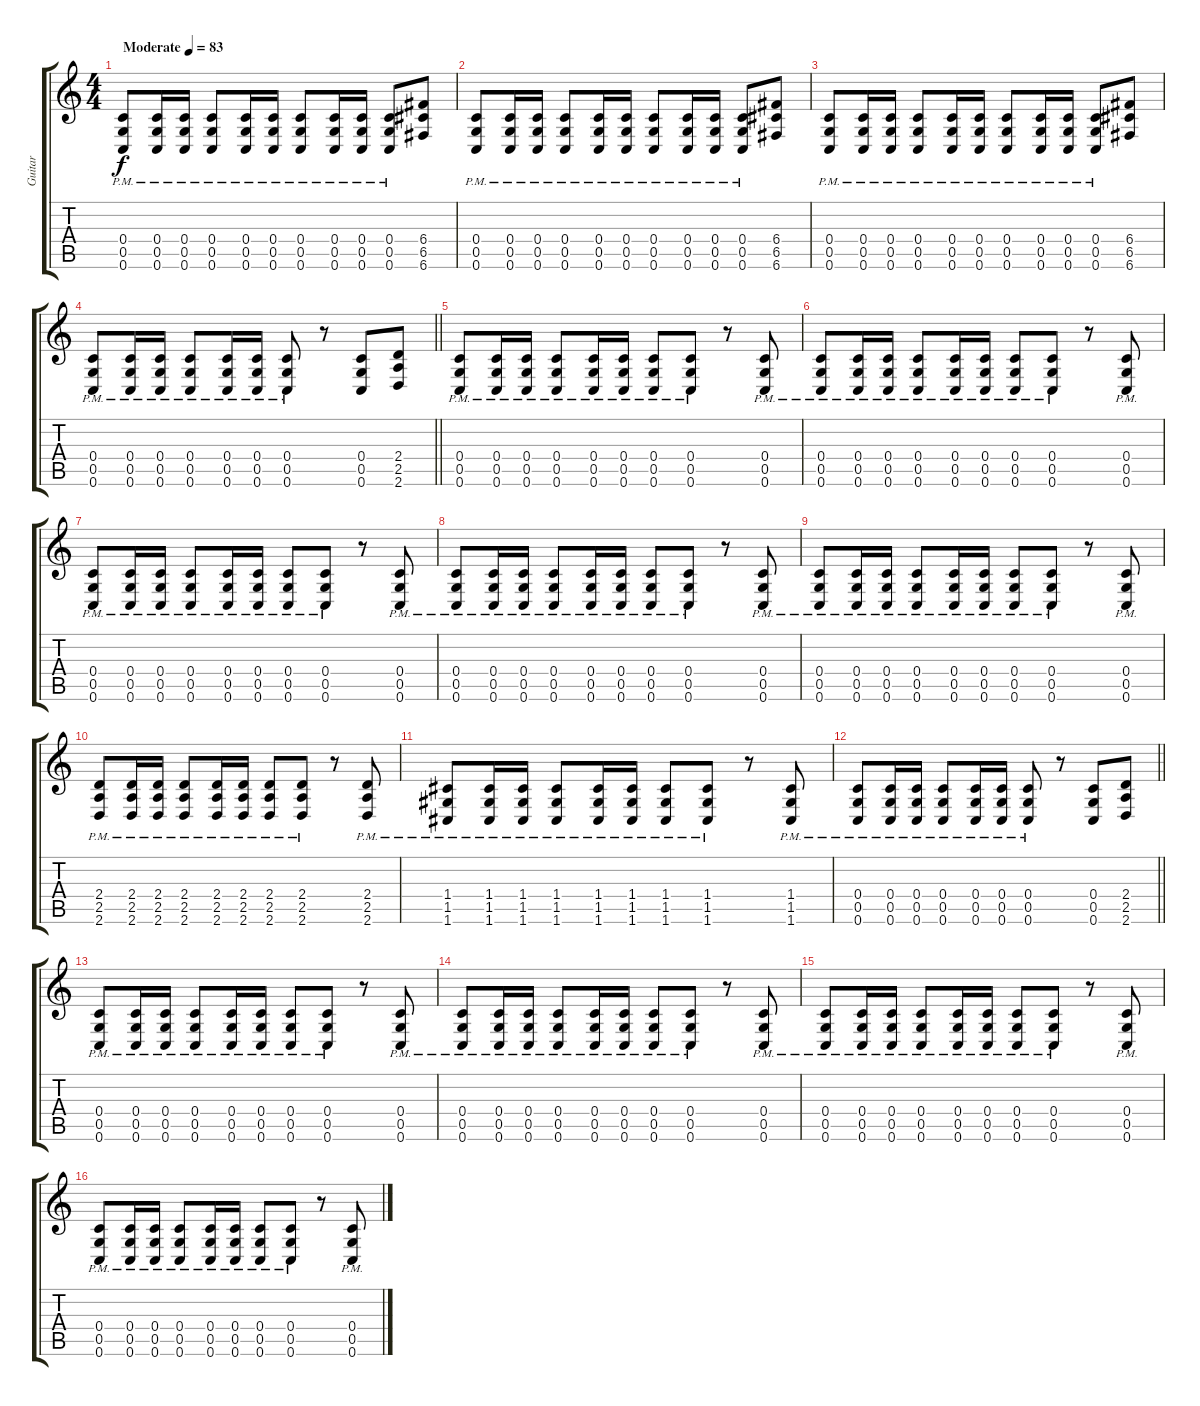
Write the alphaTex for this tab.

\track ("Guitar" "Guitar") {instrument distortionguitar}
\staff {score tabs}
\tuning (E4 C4 G3 C3 G2 C2) {hide}
\ts (4 4)
\section ("" "")
\tempo (83 "Moderate")
\clef g2
\ks c
(0.4{pm} 0.5{pm} 0.6{pm}).8{dy f instrument distortionguitar} (0.4{pm} 0.5{pm} 0.6{pm}).16 (0.4{pm} 0.5{pm} 0.6{pm}).16 (0.4{pm} 0.5{pm} 0.6{pm}).8 (0.4{pm} 0.5{pm} 0.6{pm}).16 (0.4{pm} 0.5{pm} 0.6{pm}).16 (0.4{pm} 0.5{pm} 0.6{pm}).8 (0.4{pm} 0.5{pm} 0.6{pm}).16 (0.4{pm} 0.5{pm} 0.6{pm}).16 (0.4{pm} 0.5{pm} 0.6{pm}).8 (6.4 6.5 6.6).8 |
(0.4{pm} 0.5{pm} 0.6{pm}).8 (0.4{pm} 0.5{pm} 0.6{pm}).16 (0.4{pm} 0.5{pm} 0.6{pm}).16 (0.4{pm} 0.5{pm} 0.6{pm}).8 (0.4{pm} 0.5{pm} 0.6{pm}).16 (0.4{pm} 0.5{pm} 0.6{pm}).16 (0.4{pm} 0.5{pm} 0.6{pm}).8 (0.4{pm} 0.5{pm} 0.6{pm}).16 (0.4{pm} 0.5{pm} 0.6{pm}).16 (0.4{pm} 0.5{pm} 0.6{pm}).8 (6.4 6.5 6.6).8 |
(0.4{pm} 0.5{pm} 0.6{pm}).8 (0.4{pm} 0.5{pm} 0.6{pm}).16 (0.4{pm} 0.5{pm} 0.6{pm}).16 (0.4{pm} 0.5{pm} 0.6{pm}).8 (0.4{pm} 0.5{pm} 0.6{pm}).16 (0.4{pm} 0.5{pm} 0.6{pm}).16 (0.4{pm} 0.5{pm} 0.6{pm}).8 (0.4{pm} 0.5{pm} 0.6{pm}).16 (0.4{pm} 0.5{pm} 0.6{pm}).16 (0.4{pm} 0.5{pm} 0.6{pm}).8 (6.4 6.5 6.6).8 |
\barLineRight lightlight
(0.4{pm} 0.5{pm} 0.6{pm}).8 (0.4{pm} 0.5{pm} 0.6{pm}).16 (0.4{pm} 0.5{pm} 0.6{pm}).16 (0.4{pm} 0.5{pm} 0.6{pm}).8 (0.4{pm} 0.5{pm} 0.6{pm}).16 (0.4{pm} 0.5{pm} 0.6{pm}).16 (0.4{pm} 0.5{pm} 0.6{pm}).8 r.8 (0.4 0.5 0.6).8 (2.4 2.5 2.6).8 |
\section ("" "")
(0.4{pm} 0.5{pm} 0.6{pm}).8 (0.4{pm} 0.5{pm} 0.6{pm}).16 (0.4{pm} 0.5{pm} 0.6{pm}).16 (0.4{pm} 0.5{pm} 0.6{pm}).8 (0.4{pm} 0.5{pm} 0.6{pm}).16 (0.4{pm} 0.5{pm} 0.6{pm}).16 (0.4{pm} 0.5{pm} 0.6{pm}).8 (0.4{pm} 0.5{pm} 0.6{pm}).8 r.8 (0.4{pm} 0.5{pm} 0.6{pm}).8 |
(0.4{pm} 0.5{pm} 0.6{pm}).8 (0.4{pm} 0.5{pm} 0.6{pm}).16 (0.4{pm} 0.5{pm} 0.6{pm}).16 (0.4{pm} 0.5{pm} 0.6{pm}).8 (0.4{pm} 0.5{pm} 0.6{pm}).16 (0.4{pm} 0.5{pm} 0.6{pm}).16 (0.4{pm} 0.5{pm} 0.6{pm}).8 (0.4{pm} 0.5{pm} 0.6{pm}).8 r.8 (0.4{pm} 0.5{pm} 0.6{pm}).8 |
(0.4{pm} 0.5{pm} 0.6{pm}).8 (0.4{pm} 0.5{pm} 0.6{pm}).16 (0.4{pm} 0.5{pm} 0.6{pm}).16 (0.4{pm} 0.5{pm} 0.6{pm}).8 (0.4{pm} 0.5{pm} 0.6{pm}).16 (0.4{pm} 0.5{pm} 0.6{pm}).16 (0.4{pm} 0.5{pm} 0.6{pm}).8 (0.4{pm} 0.5{pm} 0.6{pm}).8 r.8 (0.4{pm} 0.5{pm} 0.6{pm}).8 |
(0.4{pm} 0.5{pm} 0.6{pm}).8 (0.4{pm} 0.5{pm} 0.6{pm}).16 (0.4{pm} 0.5{pm} 0.6{pm}).16 (0.4{pm} 0.5{pm} 0.6{pm}).8 (0.4{pm} 0.5{pm} 0.6{pm}).16 (0.4{pm} 0.5{pm} 0.6{pm}).16 (0.4{pm} 0.5{pm} 0.6{pm}).8 (0.4{pm} 0.5{pm} 0.6{pm}).8 r.8 (0.4{pm} 0.5{pm} 0.6{pm}).8 |
(0.4{pm} 0.5{pm} 0.6{pm}).8 (0.4{pm} 0.5{pm} 0.6{pm}).16 (0.4{pm} 0.5{pm} 0.6{pm}).16 (0.4{pm} 0.5{pm} 0.6{pm}).8 (0.4{pm} 0.5{pm} 0.6{pm}).16 (0.4{pm} 0.5{pm} 0.6{pm}).16 (0.4{pm} 0.5{pm} 0.6{pm}).8 (0.4{pm} 0.5{pm} 0.6{pm}).8 r.8 (0.4{pm} 0.5{pm} 0.6{pm}).8 |
(2.4{pm} 2.5{pm} 2.6{pm}).8 (2.4{pm} 2.5{pm} 2.6{pm}).16 (2.4{pm} 2.5{pm} 2.6{pm}).16 (2.4{pm} 2.5{pm} 2.6{pm}).8 (2.4{pm} 2.5{pm} 2.6{pm}).16 (2.4{pm} 2.5{pm} 2.6{pm}).16 (2.4{pm} 2.5{pm} 2.6{pm}).8 (2.4{pm} 2.5{pm} 2.6{pm}).8 r.8 (2.4{pm} 2.5{pm} 2.6{pm}).8 |
(1.4{pm} 1.5{pm} 1.6{pm}).8 (1.4{pm} 1.5{pm} 1.6{pm}).16 (1.4{pm} 1.5{pm} 1.6{pm}).16 (1.4{pm} 1.5{pm} 1.6{pm}).8 (1.4{pm} 1.5{pm} 1.6{pm}).16 (1.4{pm} 1.5{pm} 1.6{pm}).16 (1.4{pm} 1.5{pm} 1.6{pm}).8 (1.4{pm} 1.5{pm} 1.6{pm}).8 r.8 (1.4{pm} 1.5{pm} 1.6{pm}).8 |
\barLineRight lightlight
(0.4{pm} 0.5{pm} 0.6{pm}).8 (0.4{pm} 0.5{pm} 0.6{pm}).16 (0.4{pm} 0.5{pm} 0.6{pm}).16 (0.4{pm} 0.5{pm} 0.6{pm}).8 (0.4{pm} 0.5{pm} 0.6{pm}).16 (0.4{pm} 0.5{pm} 0.6{pm}).16 (0.4{pm} 0.5{pm} 0.6{pm}).8 r.8 (0.4 0.5 0.6).8 (2.4 2.5 2.6).8 |
\section ("" "")
(0.4{pm} 0.5{pm} 0.6{pm}).8 (0.4{pm} 0.5{pm} 0.6{pm}).16 (0.4{pm} 0.5{pm} 0.6{pm}).16 (0.4{pm} 0.5{pm} 0.6{pm}).8 (0.4{pm} 0.5{pm} 0.6{pm}).16 (0.4{pm} 0.5{pm} 0.6{pm}).16 (0.4{pm} 0.5{pm} 0.6{pm}).8 (0.4{pm} 0.5{pm} 0.6{pm}).8 r.8 (0.4{pm} 0.5{pm} 0.6{pm}).8 |
(0.4{pm} 0.5{pm} 0.6{pm}).8 (0.4{pm} 0.5{pm} 0.6{pm}).16 (0.4{pm} 0.5{pm} 0.6{pm}).16 (0.4{pm} 0.5{pm} 0.6{pm}).8 (0.4{pm} 0.5{pm} 0.6{pm}).16 (0.4{pm} 0.5{pm} 0.6{pm}).16 (0.4{pm} 0.5{pm} 0.6{pm}).8 (0.4{pm} 0.5{pm} 0.6{pm}).8 r.8 (0.4{pm} 0.5{pm} 0.6{pm}).8 |
(0.4{pm} 0.5{pm} 0.6{pm}).8 (0.4{pm} 0.5{pm} 0.6{pm}).16 (0.4{pm} 0.5{pm} 0.6{pm}).16 (0.4{pm} 0.5{pm} 0.6{pm}).8 (0.4{pm} 0.5{pm} 0.6{pm}).16 (0.4{pm} 0.5{pm} 0.6{pm}).16 (0.4{pm} 0.5{pm} 0.6{pm}).8 (0.4{pm} 0.5{pm} 0.6{pm}).8 r.8 (0.4{pm} 0.5{pm} 0.6{pm}).8 |
(0.4{pm} 0.5{pm} 0.6{pm}).8 (0.4{pm} 0.5{pm} 0.6{pm}).16 (0.4{pm} 0.5{pm} 0.6{pm}).16 (0.4{pm} 0.5{pm} 0.6{pm}).8 (0.4{pm} 0.5{pm} 0.6{pm}).16 (0.4{pm} 0.5{pm} 0.6{pm}).16 (0.4{pm} 0.5{pm} 0.6{pm}).8 (0.4{pm} 0.5{pm} 0.6{pm}).8 r.8 (0.4{pm} 0.5{pm} 0.6{pm}).8
